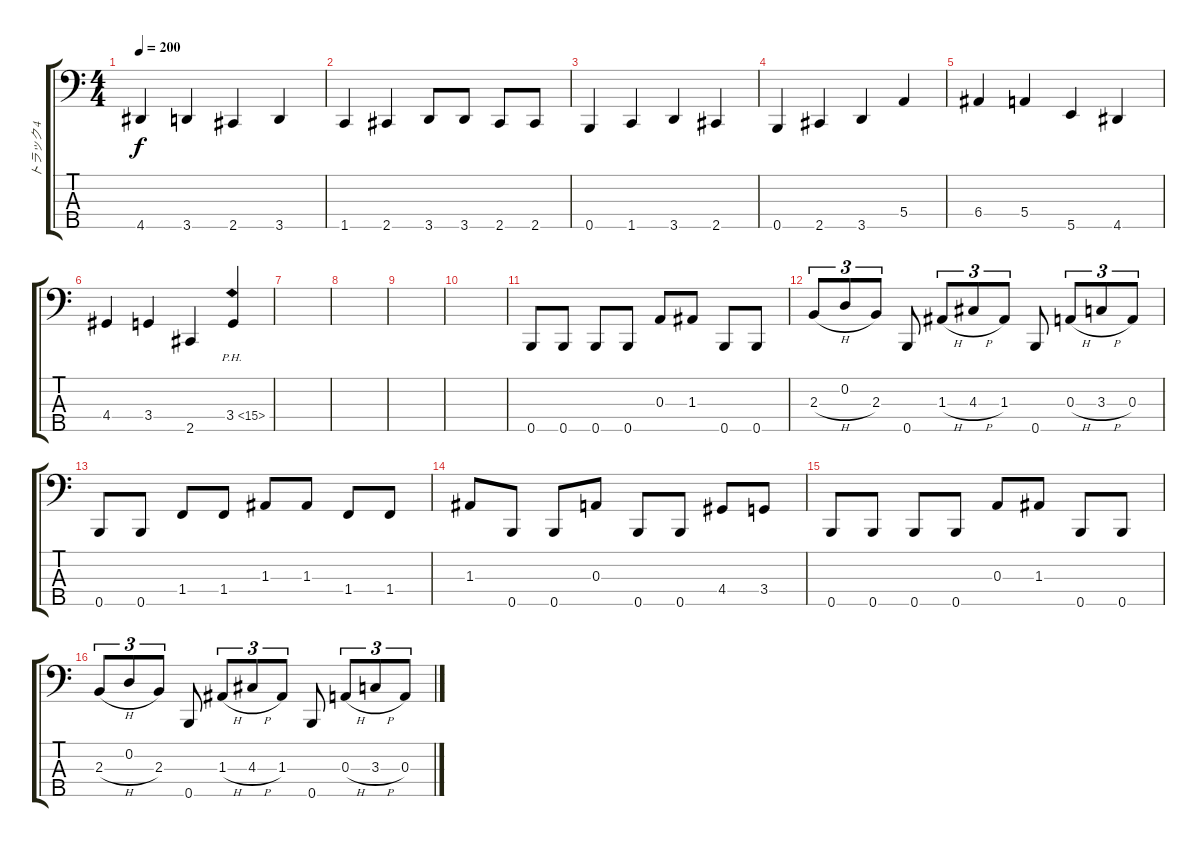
\track ("トラック 4" "トラック 4") {instrument electricbasspick}
\staff {score tabs}
\tuning (G2 D2 A1 E1 B0) {hide}
\ts (4 4)
\tempo 200
\clef f4
\ks c
4.5.4{dy f} 3.5.4 2.5.4 3.5.4 |
1.5.4 2.5.4 3.5.8 3.5.8 2.5.8 2.5.8 |
0.5.4 1.5.4 3.5.4 2.5.4 |
0.5.4 2.5.4 3.5.4 5.4.4 |
6.4.4 5.4.4 5.5.4 4.5.4 |
4.4.4 3.4.4 2.5.4 3.4{ph 12}.4 |
|
|
|
|
0.5.8 0.5.8 0.5.8 0.5.8 0.3.8 1.3.8 0.5.8 0.5.8 |
2.3{h}.8{tu (3 2)} 0.2.8{tu (3 2)} 2.3.8{tu (3 2)} 0.5.8 1.3{h}.8{tu (3 2)} 4.3{h}.8{tu (3 2)} 1.3.8{tu (3 2)} 0.5.8 0.3{h}.8{tu (3 2)} 3.3{h}.8{tu (3 2)} 0.3.8{tu (3 2)} |
0.5.8 0.5.8 1.4.8 1.4.8 1.3.8 1.3.8 1.4.8 1.4.8 |
1.3.8 0.5.8 0.5.8 0.3.8 0.5.8 0.5.8 4.4.8 3.4.8 |
0.5.8 0.5.8 0.5.8 0.5.8 0.3.8 1.3.8 0.5.8 0.5.8 |
2.3{h}.8{tu (3 2)} 0.2.8{tu (3 2)} 2.3.8{tu (3 2)} 0.5.8 1.3{h}.8{tu (3 2)} 4.3{h}.8{tu (3 2)} 1.3.8{tu (3 2)} 0.5.8 0.3{h}.8{tu (3 2)} 3.3{h}.8{tu (3 2)} 0.3.8{tu (3 2)}
